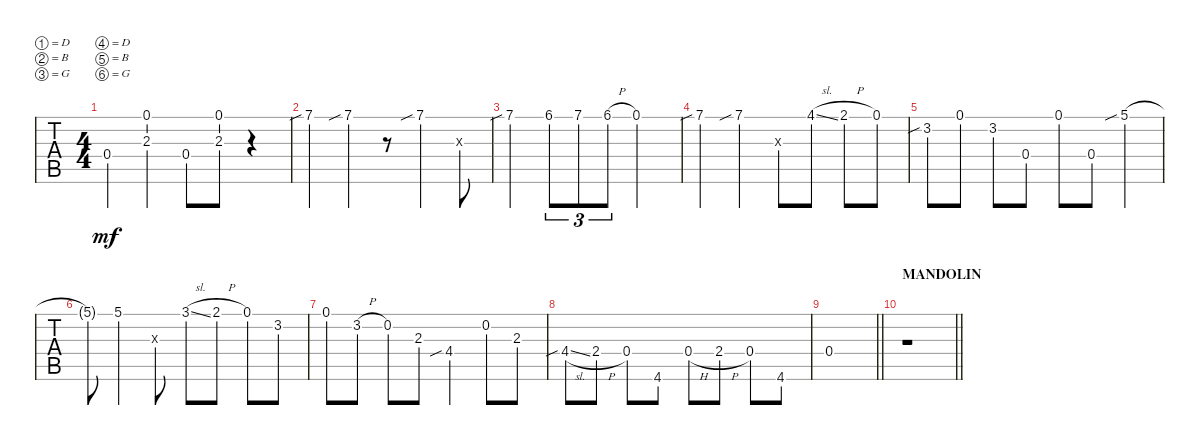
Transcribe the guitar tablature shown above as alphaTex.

\defaultSystemsLayout 4
\bracketExtendMode groupsimilarinstruments
\singleTrackTrackNamePolicy hidden
\multiTrackTrackNamePolicy hidden
\firstSystemTrackNameOrientation horizontal
\otherSystemsTrackNameOrientation horizontal
\track ("DOBRO ROB" "DOBRO") {instrument acousticguitarsteel}
\staff {tabs}
\tuning (D4 B3 G3 D3 B2 G2)
\ts (4 4)
\tempo (120 hide)
\clef g2
\ks c
0.4.4{dy mf} (2.3 0.1).4 0.4.8 (2.3 0.1).8 r.4 |
7.1{sib}.4 7.1{sib}.4 r.8 7.1{sib}.4 0.3{x}.8 |
7.1{sib}.4 6.1.8{tu (3 2)} 7.1.8{tu (3 2)} 6.1{h}.8{tu (3 2)} 0.1.2 |
7.1{sib}.4 7.1{sib}.4 0.3{x}.8 4.1{sl}.8 2.1{h}.8 0.1.8 |
3.2{sib}.8 0.1.8 3.2.8 0.4.8 0.1.8 0.4.8 5.1{sib}.4 |
5.1{t}.8 5.1.4 0.3{x}.8 3.1{sl}.8 2.1{h}.8 0.1.8 3.2.8 |
0.1.8 3.2{h}.8 0.2.8 2.3.8 4.4{sib}.4 0.2.8 2.3.8 |
4.4{sib sl}.8 2.4{h}.8 0.4.8 4.6.8 0.4{h}.8 2.4{h}.8 0.4.8 4.6.8 |
\barLineRight lightlight
0.4.1 |
\section ("" "MANDOLIN")
\barLineRight lightlight
r.1
